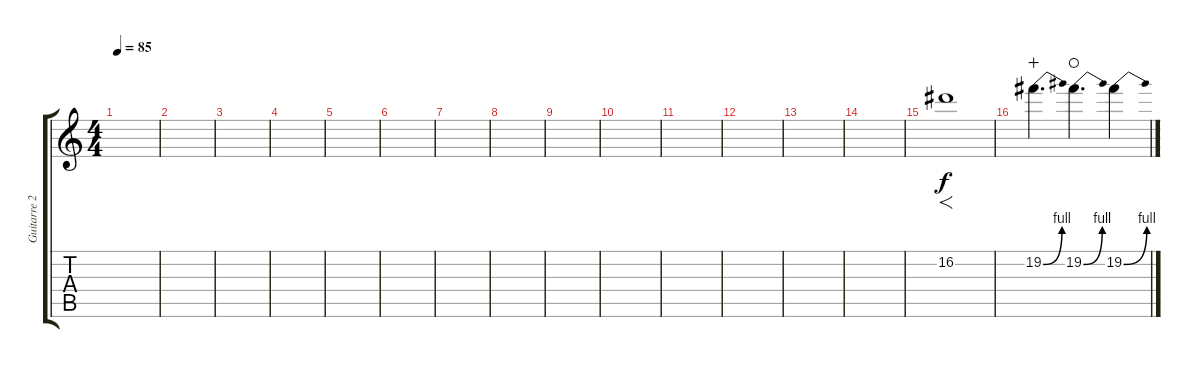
\track ("Guitarre 2" "Guitarre 2") {instrument overdrivenguitar}
\staff {score tabs}
\tuning (E4 B3 G3 D3 A2 E2) {hide}
\ts (4 4)
\tempo 85
\clef g2
\ks c
|
|
|
|
|
|
|
|
|
|
|
|
|
|
16.2.1{f volume 16} |
19.2{be (bend 0 0 60 4)}.4{d wahc} 19.2{be (bend 0 0 60 4)}.4{d waho} 19.2{be (bend 0 0 60 4)}.4
